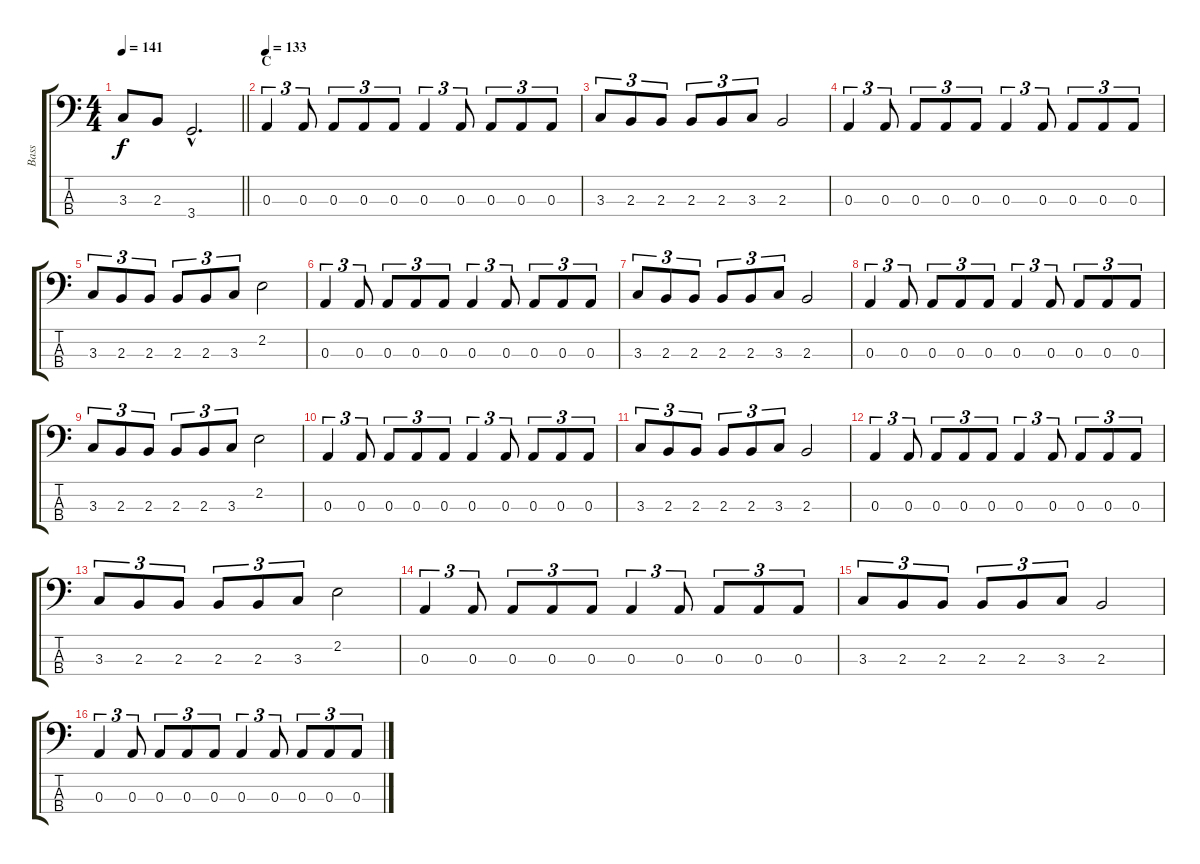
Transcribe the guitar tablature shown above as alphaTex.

\track ("Bass" "Bass") {instrument electricbassfinger}
\staff {score tabs}
\tuning (G2 D2 A1 E1) {hide}
\ts (4 4)
\tempo 141
\clef f4
\barLineRight lightlight
\ks c
3.3.8{dy f} 2.3.8 3.4{hac}.2{d} |
\section ("" "C")
\tempo 133
0.3.4{tu (3 2)} 0.3.8{tu (3 2)} 0.3.8{tu (3 2)} 0.3.8{tu (3 2)} 0.3.8{tu (3 2)} 0.3.4{tu (3 2)} 0.3.8{tu (3 2)} 0.3.8{tu (3 2)} 0.3.8{tu (3 2)} 0.3.8{tu (3 2)} |
3.3.8{tu (3 2)} 2.3.8{tu (3 2)} 2.3.8{tu (3 2)} 2.3.8{tu (3 2)} 2.3.8{tu (3 2)} 3.3.8{tu (3 2)} 2.3.2 |
0.3.4{tu (3 2)} 0.3.8{tu (3 2)} 0.3.8{tu (3 2)} 0.3.8{tu (3 2)} 0.3.8{tu (3 2)} 0.3.4{tu (3 2)} 0.3.8{tu (3 2)} 0.3.8{tu (3 2)} 0.3.8{tu (3 2)} 0.3.8{tu (3 2)} |
3.3.8{tu (3 2)} 2.3.8{tu (3 2)} 2.3.8{tu (3 2)} 2.3.8{tu (3 2)} 2.3.8{tu (3 2)} 3.3.8{tu (3 2)} 2.2.2 |
0.3.4{tu (3 2)} 0.3.8{tu (3 2)} 0.3.8{tu (3 2)} 0.3.8{tu (3 2)} 0.3.8{tu (3 2)} 0.3.4{tu (3 2)} 0.3.8{tu (3 2)} 0.3.8{tu (3 2)} 0.3.8{tu (3 2)} 0.3.8{tu (3 2)} |
3.3.8{tu (3 2)} 2.3.8{tu (3 2)} 2.3.8{tu (3 2)} 2.3.8{tu (3 2)} 2.3.8{tu (3 2)} 3.3.8{tu (3 2)} 2.3.2 |
0.3.4{tu (3 2)} 0.3.8{tu (3 2)} 0.3.8{tu (3 2)} 0.3.8{tu (3 2)} 0.3.8{tu (3 2)} 0.3.4{tu (3 2)} 0.3.8{tu (3 2)} 0.3.8{tu (3 2)} 0.3.8{tu (3 2)} 0.3.8{tu (3 2)} |
3.3.8{tu (3 2)} 2.3.8{tu (3 2)} 2.3.8{tu (3 2)} 2.3.8{tu (3 2)} 2.3.8{tu (3 2)} 3.3.8{tu (3 2)} 2.2.2 |
0.3.4{tu (3 2)} 0.3.8{tu (3 2)} 0.3.8{tu (3 2)} 0.3.8{tu (3 2)} 0.3.8{tu (3 2)} 0.3.4{tu (3 2)} 0.3.8{tu (3 2)} 0.3.8{tu (3 2)} 0.3.8{tu (3 2)} 0.3.8{tu (3 2)} |
3.3.8{tu (3 2)} 2.3.8{tu (3 2)} 2.3.8{tu (3 2)} 2.3.8{tu (3 2)} 2.3.8{tu (3 2)} 3.3.8{tu (3 2)} 2.3.2 |
0.3.4{tu (3 2)} 0.3.8{tu (3 2)} 0.3.8{tu (3 2)} 0.3.8{tu (3 2)} 0.3.8{tu (3 2)} 0.3.4{tu (3 2)} 0.3.8{tu (3 2)} 0.3.8{tu (3 2)} 0.3.8{tu (3 2)} 0.3.8{tu (3 2)} |
3.3.8{tu (3 2)} 2.3.8{tu (3 2)} 2.3.8{tu (3 2)} 2.3.8{tu (3 2)} 2.3.8{tu (3 2)} 3.3.8{tu (3 2)} 2.2.2 |
0.3.4{tu (3 2)} 0.3.8{tu (3 2)} 0.3.8{tu (3 2)} 0.3.8{tu (3 2)} 0.3.8{tu (3 2)} 0.3.4{tu (3 2)} 0.3.8{tu (3 2)} 0.3.8{tu (3 2)} 0.3.8{tu (3 2)} 0.3.8{tu (3 2)} |
3.3.8{tu (3 2)} 2.3.8{tu (3 2)} 2.3.8{tu (3 2)} 2.3.8{tu (3 2)} 2.3.8{tu (3 2)} 3.3.8{tu (3 2)} 2.3.2 |
0.3.4{tu (3 2)} 0.3.8{tu (3 2)} 0.3.8{tu (3 2)} 0.3.8{tu (3 2)} 0.3.8{tu (3 2)} 0.3.4{tu (3 2)} 0.3.8{tu (3 2)} 0.3.8{tu (3 2)} 0.3.8{tu (3 2)} 0.3.8{tu (3 2)}
